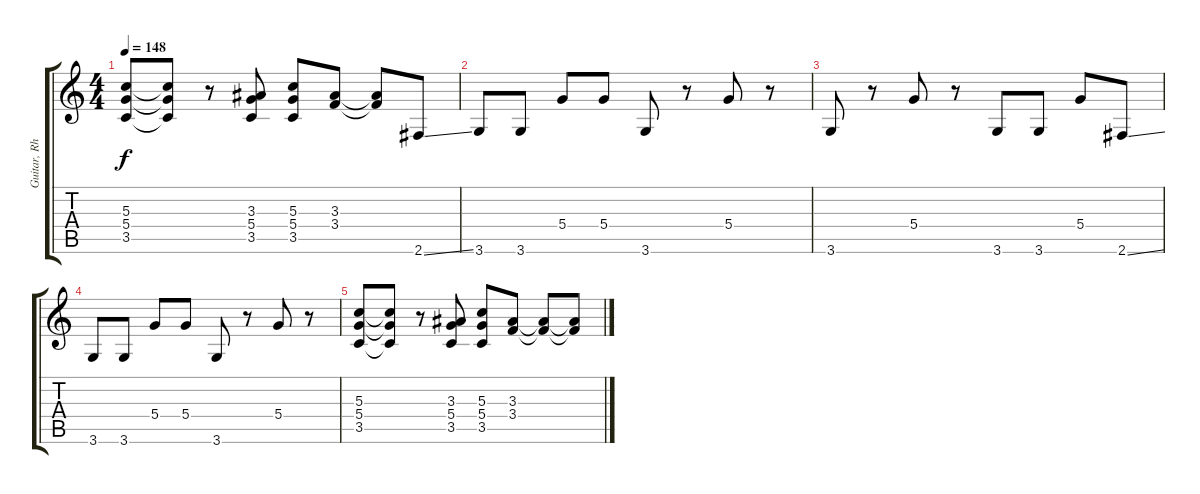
\track ("Guitar, Rhythm" "Guitar, Rh") {instrument distortionguitar}
\staff {score tabs}
\tuning (E4 B3 G3 D3 A2 E2) {hide}
\ts (4 4)
\tempo 148
\clef g2
\ks c
(5.3 5.4 3.5).8{dy f} (5.3{t} 5.4{t} 3.5{t}).8 r.8 (3.3 5.4 3.5).8 (5.3 5.4 3.5).8 (3.3 3.4).8 (3.3{t} 3.4{t}).8 2.6{ss}.8 |
3.6.8 3.6.8 5.4.8 5.4.8 3.6.8 r.8 5.4.8 r.8 |
3.6.8 r.8 5.4.8 r.8 3.6.8 3.6.8 5.4.8 2.6{ss}.8 |
3.6.8 3.6.8 5.4.8 5.4.8 3.6.8 r.8 5.4.8 r.8 |
(5.3 5.4 3.5).8 (5.3{t} 5.4{t} 3.5{t}).8 r.8 (3.3 5.4 3.5).8 (5.3 5.4 3.5).8 (3.3 3.4).8 (3.3{t} 3.4{t}).8 (3.3{t} 3.4{t}).8
